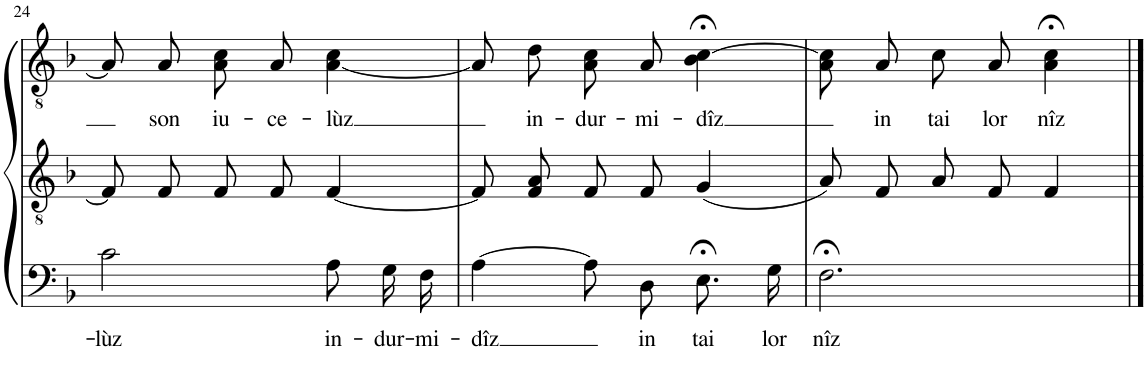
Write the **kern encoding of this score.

**kern	**text	**kern	**kern	**text
*part3	*part3	*part2	*part1	*part1
*staff3	*staff3	*staff2	*staff1	*staff1
*I"Bass	*	*I"Tenor	*I"Tenor	*
!!LO:PB:g=z
*clefF4	*	*clefGv2	*clefGv2	*
*Trd7c12	*	*	*	*
*k[b-]	*	*k[b-]	*k[b-]	*
*M3/4	*	*M3/4	*M3/4	*
=24	=24	=24	=24	=24
!	!LO:LY:b	!	!	!
2c\	-lùz	8F/L]	8A/L]	.
!	!	!	!	!LO:LY:b
.	.	8F/J	8A/J	son
!	!	!	!	!LO:LY:b
.	.	8F/L	8A/ 8c/L	iu-
!	!	!	!	!LO:LY:b
.	.	8F/J	8A/J	-ce-
!	!LO:LY:b	!	!	!LO:LY:b
8A\L	in-	[4F/	[4A\ 4c\	-lùz
!	!LO:LY:b	!	!	!
16G\L	-dur-	.	.	.
!	!LO:LY:b	!	!	!
16F\JJ	-mi-	.	.	.
=25	=25	=25	=25	=25
!	!LO:LY:b	!	!	!
[4A\	-dîz	8F/L]	8A\L]	.
!	!	!	!	!LO:LY:b
.	.	8F/ 8A/J	8d\J	in-
!	!	!	!	!LO:LY:b
8A\L]	.	8F/L	8A/ 8c/L	-dur-
!	!LO:LY:b	!	!	!LO:LY:b
8D\J	in	8F/J	8A/J	-mi-
!	!LO:LY:b	!	!	!LO:LY:b
8.E;<\L	tai	(4G/	4B-\;< [4c\;<	-dîz
!	!LO:LY:b	!	!	!
16G\Jk	lor	.	.	.
=26	=26	=26	=26	=26
!	!LO:LY:b	!	!	!
2.F;<\	nîz	8A/L)	8A/ 8c]/L	.
!	!	!	!	!LO:LY:b
.	.	8F/J	8A/J	in
!	!	!	!	!LO:LY:b
.	.	8A/L	8c\L	tai
!	!	!	!	!LO:LY:b
.	.	8F/J	8A\J	lor
!	!	!	!	!LO:LY:b
.	.	4F/	4A\;< 4c\;<	nîz
==	==	==	==	==
*-	*-	*-	*-	*-
